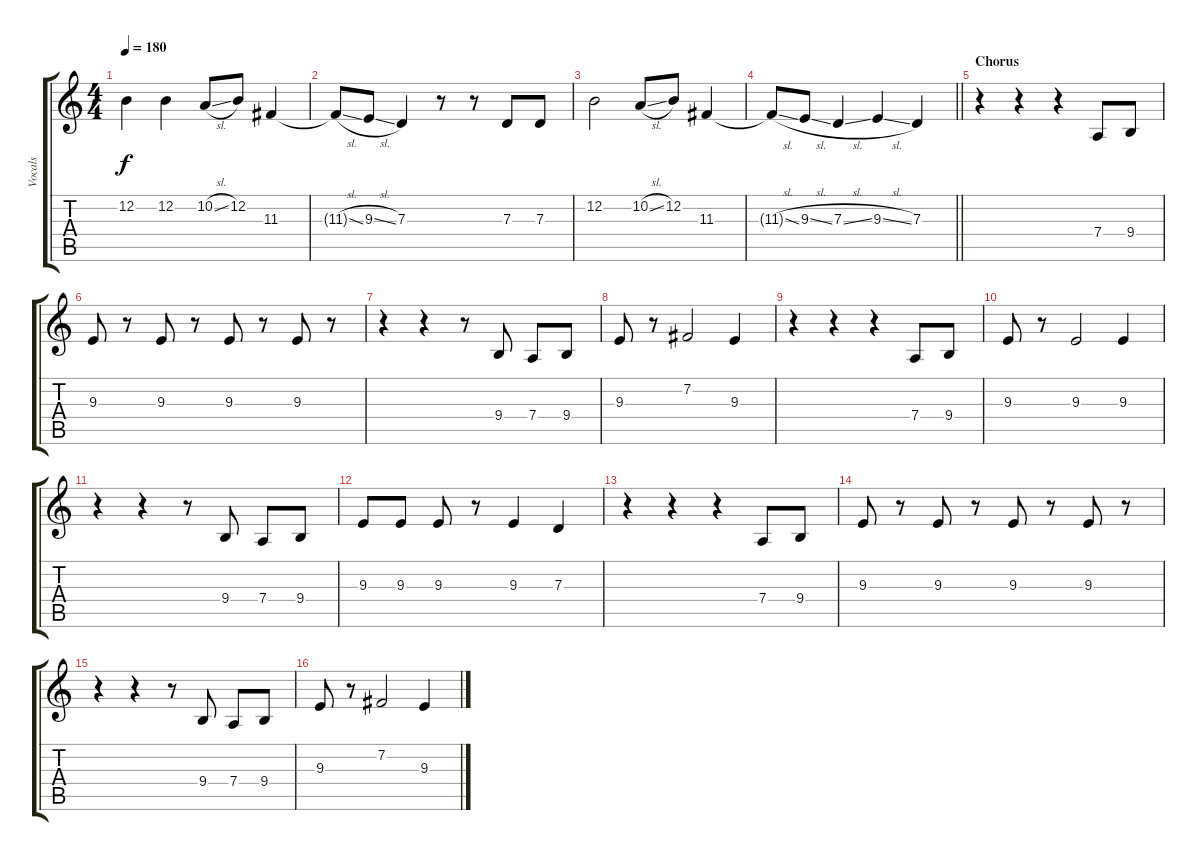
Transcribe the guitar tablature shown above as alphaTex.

\track ("Vocals" "Vocals") {instrument voiceoohs}
\staff {score tabs}
\tuning (E4 B3 G3 D3 A2 E2) {hide}
\ts (4 4)
\tempo 180
\clef g2
\ks c
12.2.4{dy f} 12.2.4 10.2{sl}.8 12.2.8 11.3.4 |
11.3{sl t}.8 9.3{sl}.8 7.3.4 r.8 r.8 7.3.8 7.3.8 |
12.2.2 10.2{sl}.8 12.2.8 11.3.4 |
\barLineRight lightlight
11.3{sl t}.8 9.3{sl}.8 7.3{sl}.4 9.3{sl}.4 7.3.4 |
\section ("" "Chorus")
r.4 r.4 r.4 7.4.8 9.4.8 |
9.3.8 r.8 9.3.8 r.8 9.3.8 r.8 9.3.8 r.8 |
r.4 r.4 r.8 9.4.8 7.4.8 9.4.8 |
9.3.8 r.8 7.2.2 9.3.4 |
r.4 r.4 r.4 7.4.8 9.4.8 |
9.3.8 r.8 9.3.2 9.3.4 |
r.4 r.4 r.8 9.4.8 7.4.8 9.4.8 |
9.3.8 9.3.8 9.3.8 r.8 9.3.4 7.3.4 |
r.4 r.4 r.4 7.4.8 9.4.8 |
9.3.8 r.8 9.3.8 r.8 9.3.8 r.8 9.3.8 r.8 |
r.4 r.4 r.8 9.4.8 7.4.8 9.4.8 |
9.3.8 r.8 7.2.2 9.3.4
